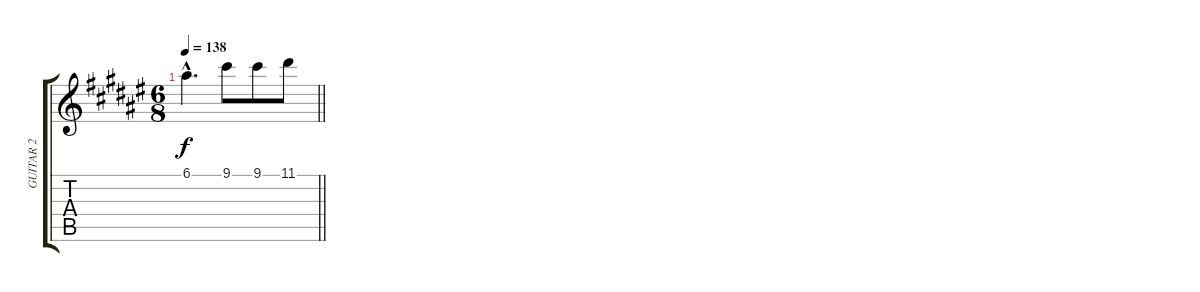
\track ("GUITAR 2" "GUITAR 2") {instrument distortionguitar}
\staff {score tabs}
\tuning (E4 B3 G3 D3 A2 E2) {hide}
\ts (6 8)
\tempo 138
\clef g2
\barLineRight lightlight
\ks f#
6.1{hac t}.4{d dy f} 9.1.8 9.1.8 11.1.8
